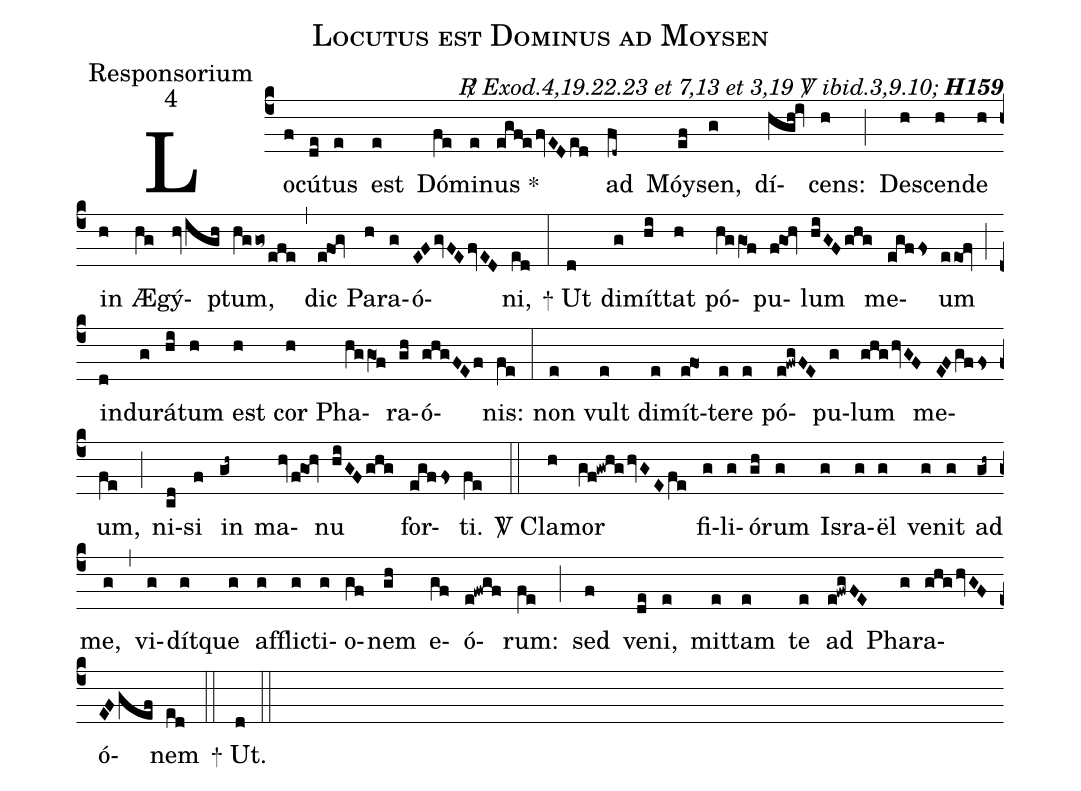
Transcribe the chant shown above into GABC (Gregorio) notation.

name:Locutus est Dominus ad Moysen;
office-part:Responsorium;
mode:4;
commentary:{\itshape\mdseries \Rbar\ Exod.4,19.22.23 et 7,13 et 3,19 \Vbar\ ibid.3,9.10;\/} {\bfseries H159};
%%
(c4) Lo(f)cú(de)tus(e) est(e) Dó(fe)mi(e)nus <sp>*</sp>(egf@efvEDed) ad(fd~) Móy(ef)sen,(g) dí(hgh@iv)cens:(h) (;)
De(h)scen(h)de(h) in(h) Æ(hg)gý(hvigh)ptum,(hggo~efe) (,)
dic(e@fo1@gv) Pa(h)ra(g)ó(EFgvFEfvED)ni,(ed) (:)
<sp>+</sp> Ut(d) di(g)mít(hi)tat(h) pó(hggO1f)pu(f@go1@hv)lum(hiGFghg) me(egffs)um(eeo1@fv) (;)
in(d)du(g)rá(hi)tum(h) est(h) cor(h) Pha(hggO1f)ra(gh)ó(ghgFEf)nis:(fe) (:)
non(e) vult(e) di(e)mít(e@fo1)te(e)re(e) pó(e!fwgFE)pu(g)lum(ghghvGF) me(EFgffs)um,(fe) (;)
ni(cd)si(f) in(gh~) ma(hvf@go1@hv)nu(hiGFghg) for(egffs)ti.(fe) (::)
<sp>V/</sp> Cla(h)mor(gf!gwhghvGEfe) fi(g)li(g)ó(gh)rum(g) Is(g)ra(g)ël(g) ve(g)nit(g) ad(gh~) me,(g) (,)
vi(g)dít(g)que(g) af(g)flic(g)ti(g)o(gf)nem(gh) e(gf)ó(e@fwgf)rum:(fe) (;)
sed(f) ve(de)ni,(e) mit(e)tam(e) te(e) ad(e!fwgFE) Pha(g)ra(ghghvGF)ó(EFgef)nem(ed) (::)
<sp>+</sp> Ut.(d) (::)
